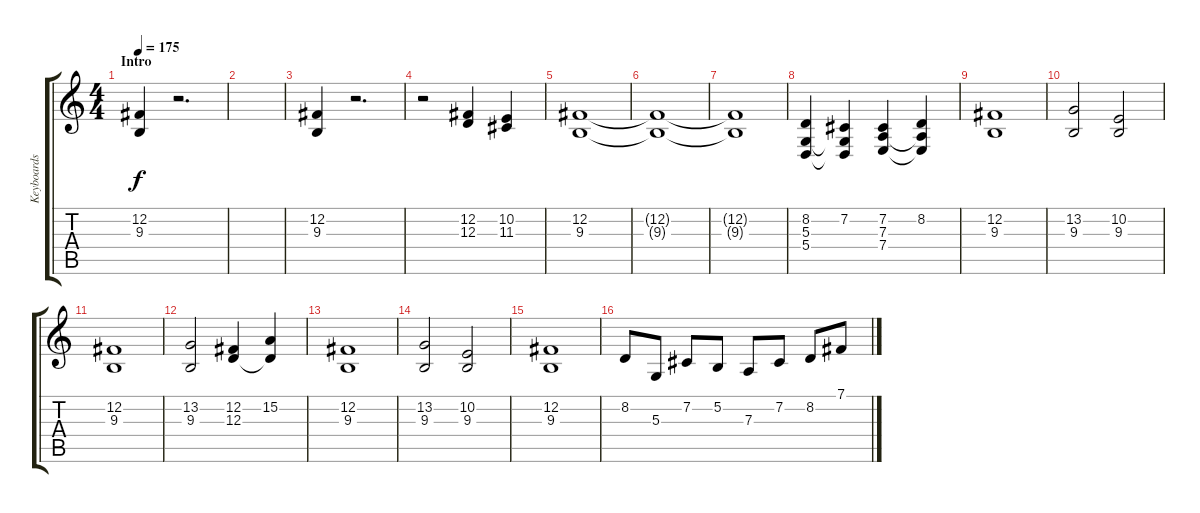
\track ("Keyboards / Dan" "Keyboards ") {instrument stringensemble1}
\staff {score tabs}
\tuning (B3 Gb3 D3 A2 E2 B1) {hide}
\ts (4 4)
\section ("" "Intro")
\tempo 175
\clef g2
\ks c
(12.2 9.3).4{dy f instrument stringensemble1} r.2{d} |
|
(12.2 9.3).4 r.2{d} |
r.2 (12.2 12.3).4 (10.2 11.3).4 |
(12.2 9.3).1 |
(12.2{t} 9.3{t}).1 |
(12.2{t} 9.3{t}).1 |
(8.2 5.3 5.4).4 (7.2 5.3{t} 5.4{t}).4 (7.2 7.3 7.4).4 (8.2 7.3{t} 7.4{t}).4 |
(12.2 9.3).1 |
(13.2 9.3).2 (10.2 9.3).2 |
(12.2 9.3).1 |
(13.2 9.3).2 (12.2 12.3).4 (15.2 12.3{t}).4 |
(12.2 9.3).1 |
(13.2 9.3).2 (10.2 9.3).2 |
(12.2 9.3).1 |
8.2.8 5.3.8 7.2.8 5.2.8 7.3.8 7.2.8 8.2.8 7.1.8
